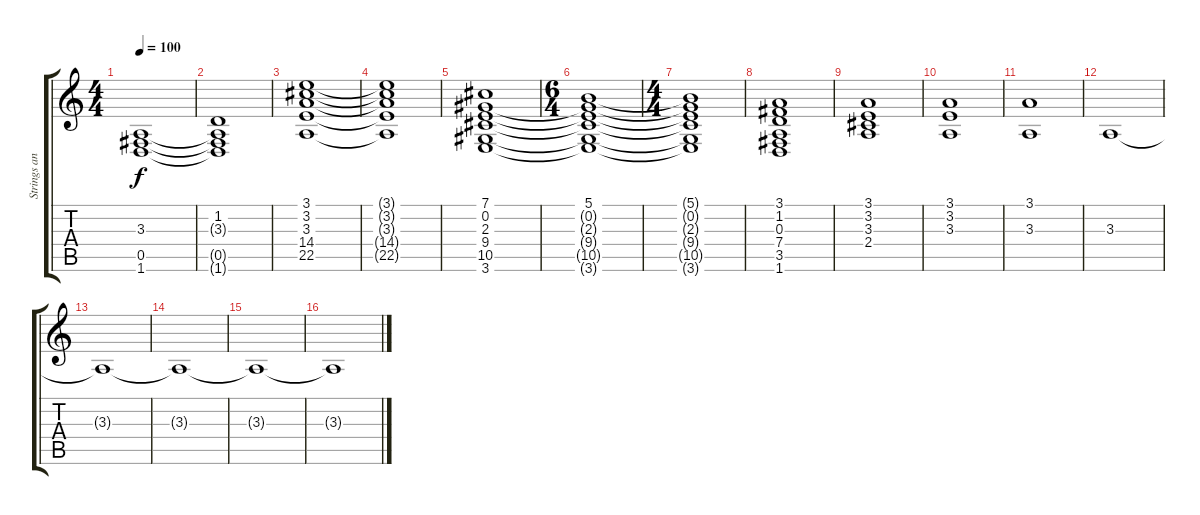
\track ("Strings and Additional Pads" "Strings an") {instrument musicbox}
\staff {score tabs}
\tuning (Gb4 Db4 Gb3 B3 Gb3 Db3) {hide}
\ts (4 4)
\tempo 100
\clef g2
\ks c
(3.3{t} 0.5 1.6{t}).1{dy f} |
(1.2 3.3{t} 0.5{t} 1.6{t}).1 |
(3.1 3.2 3.3 14.4 22.5).1 |
(3.1{t} 3.2{t} 3.3{t} 14.4{t} 22.5{t}).1 |
(7.1 0.2 2.3 9.4 10.5 3.6).1 |
\ts (6 4)
(5.1 0.2{t} 2.3{t} 9.4{t} 10.5{t} 3.6{t}).1 |
\ts (4 4)
(5.1{t} 0.2{t} 2.3{t} 9.4{t} 10.5{t} 3.6{t}).1 |
(3.1 1.2 0.3 7.4 3.5 1.6).1 |
(3.1 3.2 3.3 2.4).1 |
(3.1 3.2 3.3).1 |
(3.1 3.3).1 |
3.3.1 |
3.3{t}.1 |
3.3{t}.1 |
3.3{t}.1 |
3.3{t}.1
